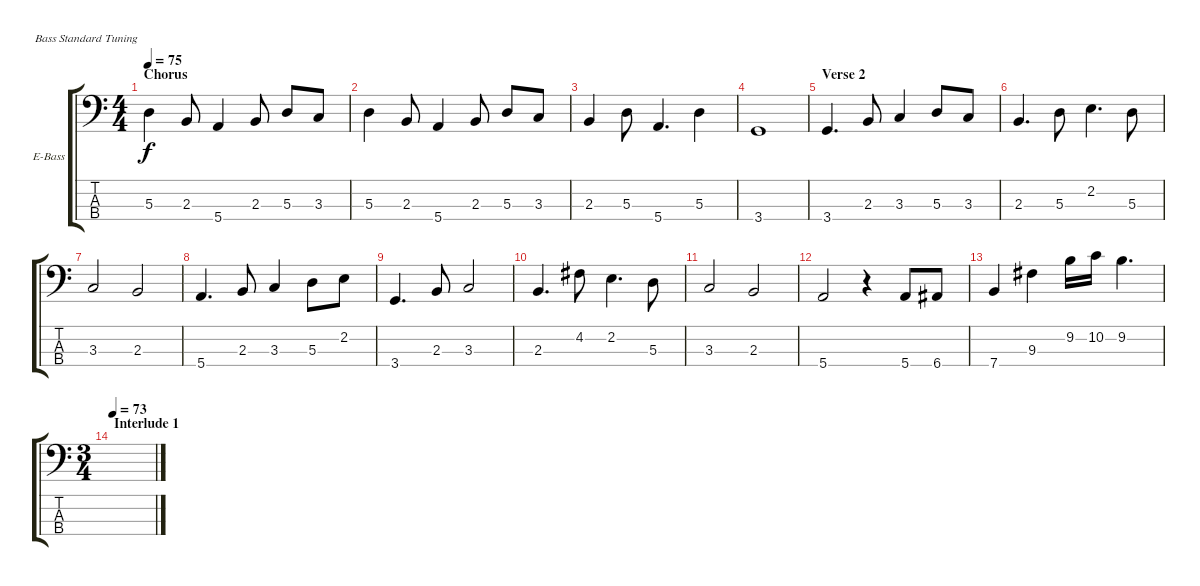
\defaultSystemsLayout 4
\bracketExtendMode groupsimilarinstruments
\firstSystemTrackNameOrientation horizontal
\otherSystemsTrackNameOrientation horizontal
\track ("Electric Bass" "E-Bass") {instrument electricbassfinger}
\staff {score tabs}
\tuning (G2 D2 A1 E1)
\ts (4 4)
\section ("" "Chorus")
\tempo 75
\clef f4
\ks c
5.3.4{dy f} 2.3.8 5.4.4 2.3.8 5.3.8 3.3.8 |
5.3.4 2.3.8 5.4.4 2.3.8 5.3.8 3.3.8 |
2.3.4 5.3.8 5.4.4{d} 5.3.4 |
3.4.1 |
\section ("" "Verse 2")
3.4.4{d} 2.3.8 3.3.4 5.3.8 3.3.8 |
2.3.4{d} 5.3.8 2.2.4{d} 5.3.8 |
3.3.2 2.3.2 |
5.4.4{d} 2.3.8 3.3.4 5.3.8 2.2.8 |
3.4.4{d} 2.3.8 3.3.2 |
2.3.4{d} 4.2.8 2.2.4{d} 5.3.8 |
3.3.2 2.3.2 |
5.4.2 r.4 5.4.8 6.4.8 |
7.4.4 9.3.4 9.2.16 10.2.16 9.2.4{d} |
\ts (3 4)
\section ("" "Interlude 1")
\tempo 73
